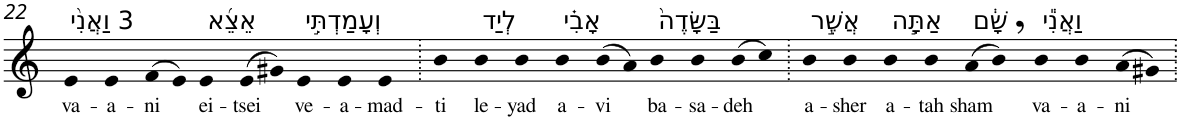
**kern	**text
*part1	*part1
*staff1	*staff1
*I"Piano	*
*I'Pno	*
!!LO:PB:g=z
*clefG2	*
*k[]	*
=22	=22
!LO:TX:a:t=3 וַאֲנִ֨י	!
!	!LO:LY:b
4e	va-
!	!LO:LY:b
4e	-a-
!	!LO:LY:b
(>8f	-ni
8e)	.
!LO:TX:a:t=אֵצֵ֜א	!
!	!LO:LY:b
4e	ei-
!	!LO:LY:b
(>8e	-tsei
8g#X)	.
!LO:TX:a:t=וְעָמַדְתִּ֣י	!
!	!LO:LY:b
4e	ve-
!	!LO:LY:b
4e	-a-
!	!LO:LY:b
4e	-mad-
=23.	=23.
!	!LO:LY:b
4b	-ti
!LO:TX:a:t=לְיַד	!
!	!LO:LY:b
4b	le-
!	!LO:LY:b
4b	-yad
!LO:TX:a:t=אָבִ֗י	!
!	!LO:LY:b
4b	a-
!	!LO:LY:b
(>8b	-vi
8a)	.
!LO:TX:a:t=בַּשָּׂדֶה֙	!
!	!LO:LY:b
4b	ba-
!	!LO:LY:b
4b	-sa-
!	!LO:LY:b
(>8b	-deh
8cc)	.
=24.	=24.
!LO:TX:a:t=אֲשֶׁ֣ר	!
!	!LO:LY:b
4b	a-
!	!LO:LY:b
4b	-sher
!LO:TX:a:t=אַתָּ֣ה	!
!	!LO:LY:b
4b	a-
!	!LO:LY:b
4b	-tah
!LO:TX:a:t=שָׁ֔ם	!
!	!LO:LY:b
(>8a	sham
8b,)	.
!LO:TX:a:t=וַאֲנִ֕י	!
!	!LO:LY:b
4b	va-
!	!LO:LY:b
4b	-a-
!	!LO:LY:b
(>8a	-ni
8g#X)	.
=.	=.
*-	*-
